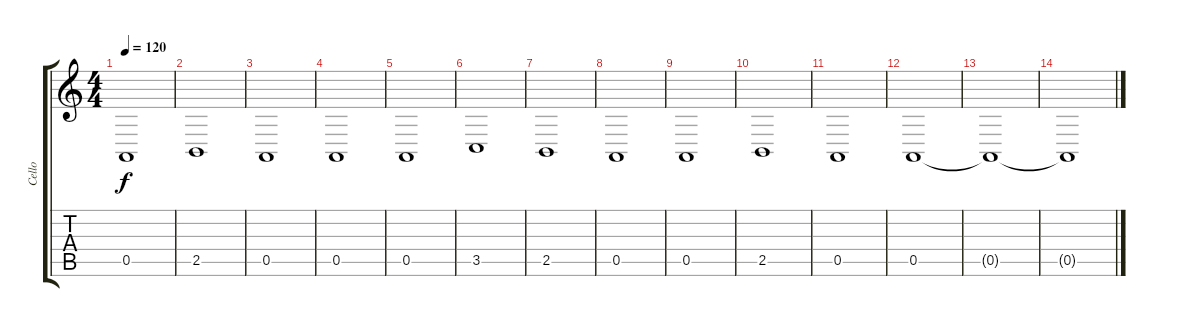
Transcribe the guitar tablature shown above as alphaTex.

\track ("Cello" "Cello") {instrument cello}
\staff {score tabs}
\tuning (E4 B3 G3 D3 A2 E2) {hide}
\ts (4 4)
\tempo 120
\clef g2
\ks c
0.5.1{dy f} |
2.5.1 |
0.5.1 |
0.5.1 |
0.5.1 |
3.5.1 |
2.5.1 |
0.5.1 |
0.5.1 |
2.5.1 |
0.5.1 |
0.5.1 |
0.5{t}.1 |
0.5{t}.1
